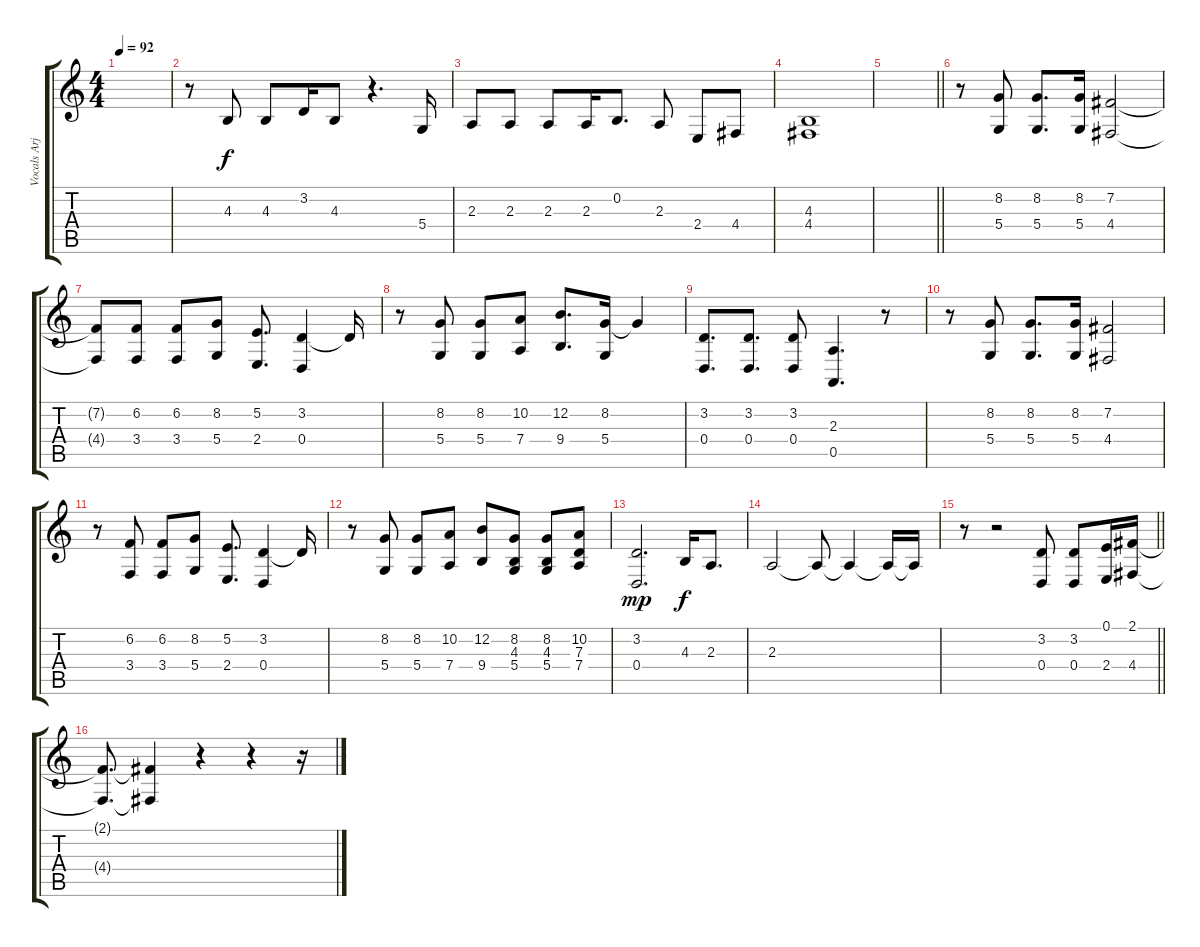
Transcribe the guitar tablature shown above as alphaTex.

\track ("Vocals Arjen" "Vocals Arj") {instrument sopranosax}
\staff {score tabs}
\tuning (E4 B3 G3 D3 A2 E2) {hide}
\ts (4 4)
\tempo 92
\clef g2
\ks c
|
r.8 4.3.8 4.3.8 3.2.16 4.3.8 r.4{d} 5.4.16 |
2.3.8 2.3.8 2.3.8 2.3.16 0.2.8{d} 2.3.8 2.4.8 4.4.8 |
(4.3 4.4).1 |
\barLineRight lightlight
|
r.8 (8.2 5.4).8 (8.2 5.4).8{d} (8.2 5.4).16 (7.2 4.4).2 |
(7.2{t} 4.4{t}).8 (6.2 3.4).8 (6.2 3.4).8 (8.2 5.4).8 (5.2 2.4).8{d} (3.2 0.4).4 3.2{t}.16 |
r.8 (8.2 5.4).8 (8.2 5.4).8 (10.2 7.4).8 (12.2 9.4).8{d} (8.2 5.4).16 8.2{t}.4 |
(3.2 0.4).8{d} (3.2 0.4).8{d} (3.2 0.4).8 (2.3 0.5).4{d} r.8 |
r.8 (8.2 5.4).8 (8.2 5.4).8{d} (8.2 5.4).16 (7.2 4.4).2 |
r.8 (6.2 3.4).8 (6.2 3.4).8 (8.2 5.4).8 (5.2 2.4).8{d} (3.2 0.4).4 3.2{t}.16 |
r.8 (8.2 5.4).8 (8.2 5.4).8 (10.2 7.4).8 (12.2 9.4).8 (8.2 4.3 5.4).8 (8.2 4.3 5.4).8 (10.2 7.3 7.4).8 |
(3.2 0.4).2{d dy mp} 4.3.16{dy f} 2.3.8{d} |
2.3.2 2.3{t}.8 2.3{t}.4 2.3{t}.16 2.3{t}.16 |
\barLineRight lightlight
r.8 r.2 (3.2 0.4).8 (3.2 0.4).8 (0.1 2.4).16 (2.1 4.4).16 |
(2.1{t} 4.4{t}).8{d} (2.1{t} 4.4{t}).4 r.4 r.4 r.16
